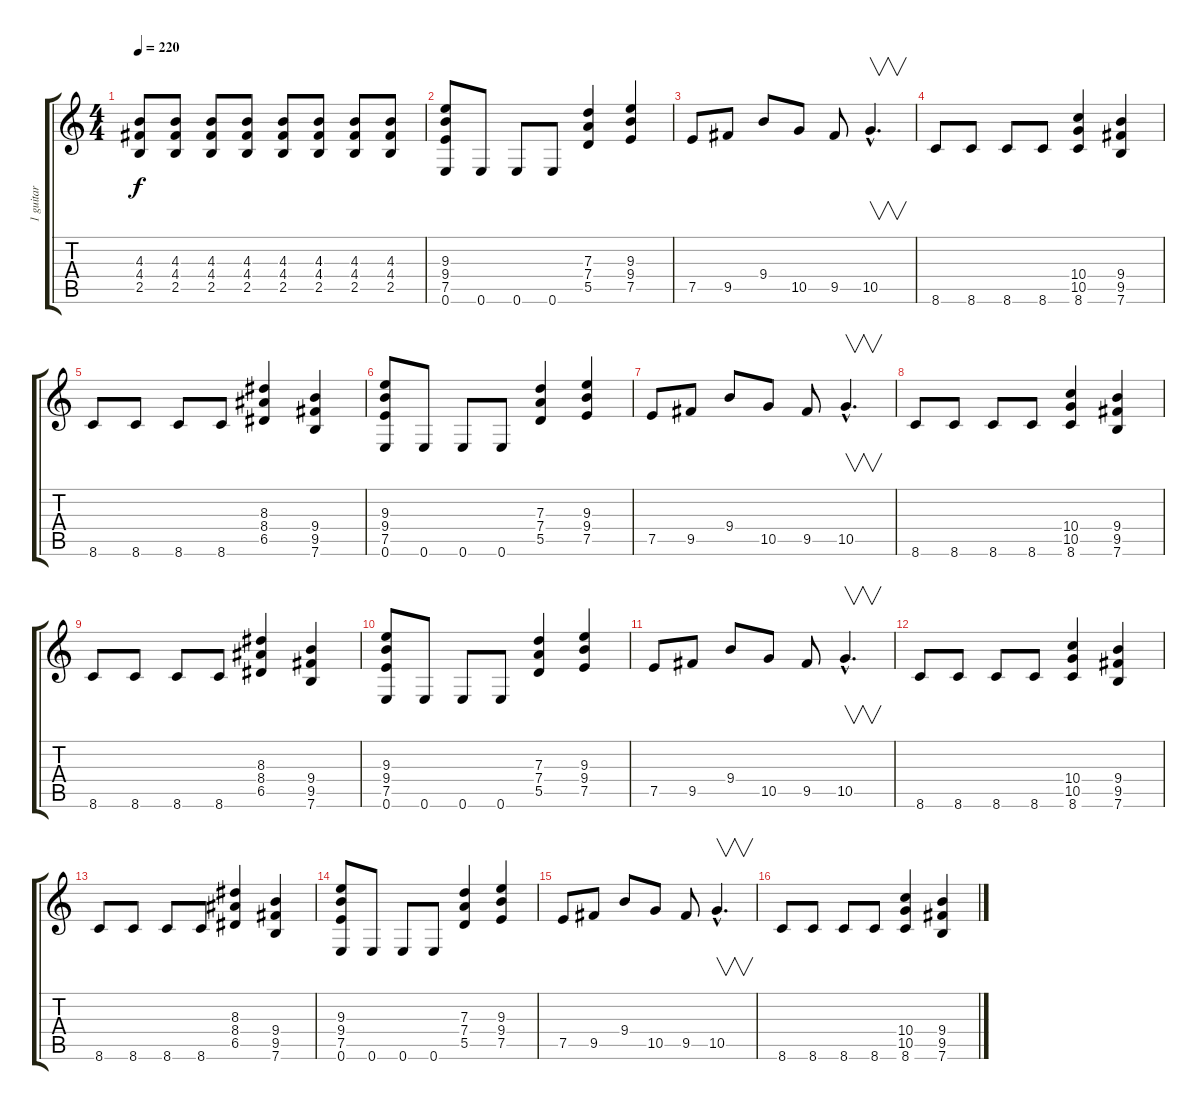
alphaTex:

\track ("1 guitar" "1 guitar") {instrument overdrivenguitar}
\staff {score tabs}
\tuning (E4 B3 G3 D3 A2 E2) {hide}
\ts (4 4)
\tempo 220
\clef g2
\ks c
(4.3 4.4 2.5).8{dy f} (4.3 4.4 2.5).8 (4.3 4.4 2.5).8 (4.3 4.4 2.5).8 (4.3 4.4 2.5).8 (4.3 4.4 2.5).8 (4.3 4.4 2.5).8 (4.3 4.4 2.5).8 |
(9.3 9.4 7.5 0.6).8 0.6.8 0.6.8 0.6.8 (7.3 7.4 5.5).4 (9.3 9.4 7.5).4 |
7.5.8 9.5.8 9.4.8 10.5.8 9.5.8 10.5{hac}.4{v d} |
8.6.8 8.6.8 8.6.8 8.6.8 (10.4 10.5 8.6).4 (9.4 9.5 7.6).4 |
8.6.8 8.6.8 8.6.8 8.6.8 (8.3 8.4 6.5).4 (9.4 9.5 7.6).4 |
(9.3 9.4 7.5 0.6).8 0.6.8 0.6.8 0.6.8 (7.3 7.4 5.5).4 (9.3 9.4 7.5).4 |
7.5.8 9.5.8 9.4.8 10.5.8 9.5.8 10.5{hac}.4{v d} |
8.6.8 8.6.8 8.6.8 8.6.8 (10.4 10.5 8.6).4 (9.4 9.5 7.6).4 |
8.6.8 8.6.8 8.6.8 8.6.8 (8.3 8.4 6.5).4 (9.4 9.5 7.6).4 |
(9.3 9.4 7.5 0.6).8 0.6.8 0.6.8 0.6.8 (7.3 7.4 5.5).4 (9.3 9.4 7.5).4 |
7.5.8 9.5.8 9.4.8 10.5.8 9.5.8 10.5{hac}.4{v d} |
8.6.8 8.6.8 8.6.8 8.6.8 (10.4 10.5 8.6).4 (9.4 9.5 7.6).4 |
8.6.8 8.6.8 8.6.8 8.6.8 (8.3 8.4 6.5).4 (9.4 9.5 7.6).4 |
(9.3 9.4 7.5 0.6).8 0.6.8 0.6.8 0.6.8 (7.3 7.4 5.5).4 (9.3 9.4 7.5).4 |
7.5.8 9.5.8 9.4.8 10.5.8 9.5.8 10.5{hac}.4{v d} |
8.6.8 8.6.8 8.6.8 8.6.8 (10.4 10.5 8.6).4 (9.4 9.5 7.6).4
